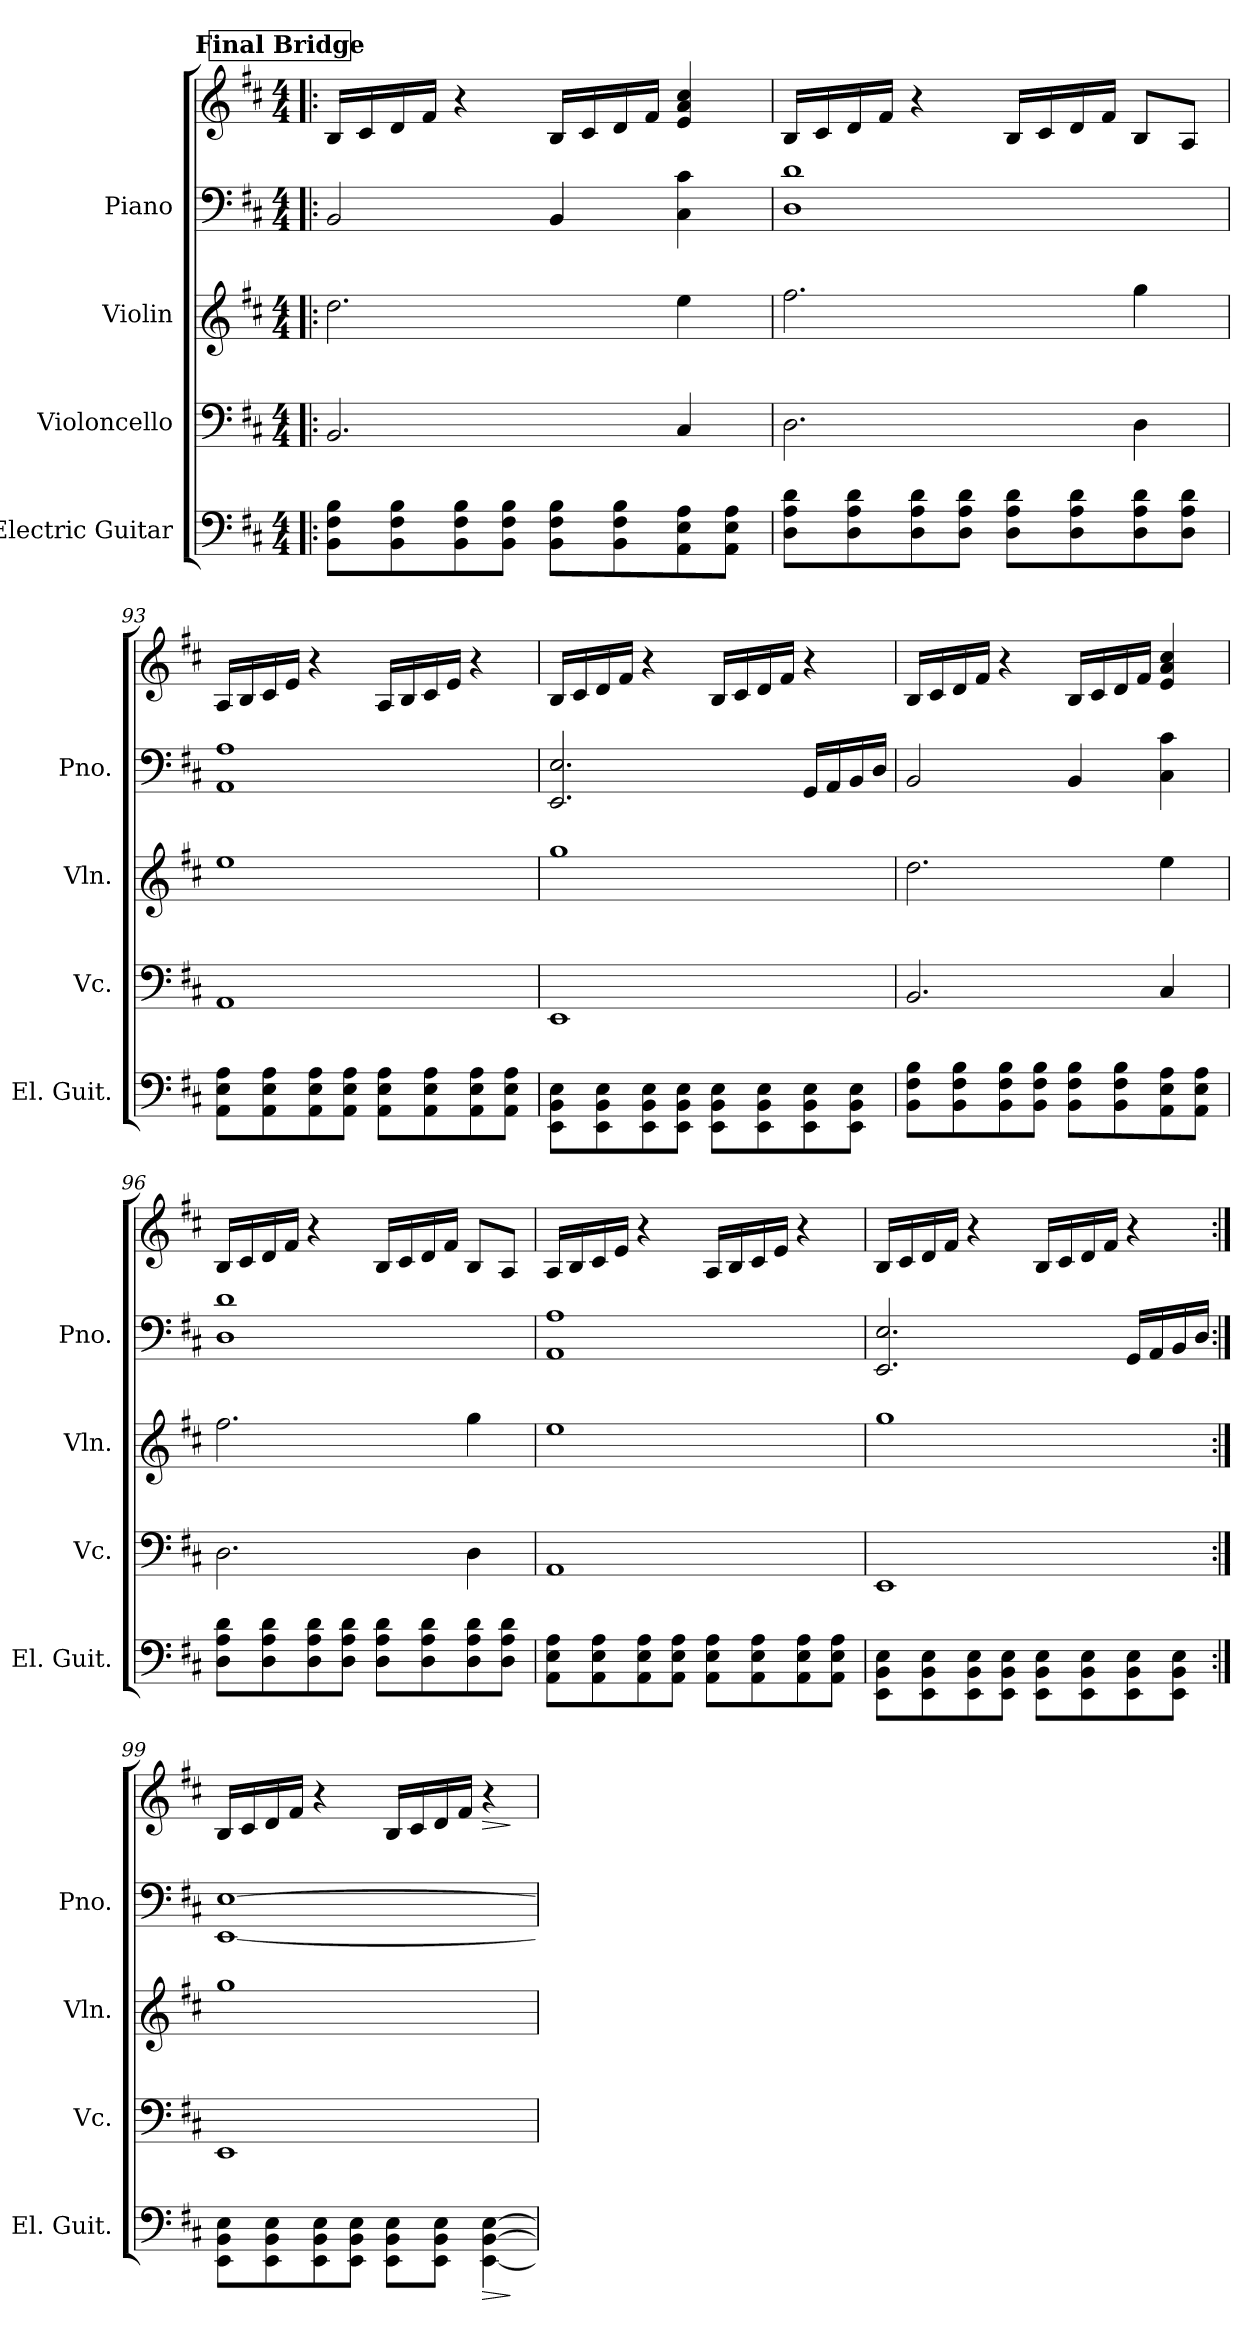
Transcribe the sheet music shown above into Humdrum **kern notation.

**kern	**dynam	**kern	**kern	**kern	**kern	**dynam
*part4	*part4	*part3	*part2	*part1	*part1	*part1
*staff5	*staff5	*staff4	*staff3	*staff2	*staff1	*staff1/2
*I"Electric Guitar	*	*I"Violoncello	*I"Violin	*I"Piano	*	*
*I'El. Guit.	*	*I'Vc.	*I'Vln.	*I'Pno.	*	*
!!LO:LB:g=z
*	*	*clefF4	*clefG2	*clefF4	*clefG2	*
*k[f#c#]	*	*k[f#c#]	*k[f#c#]	*k[f#c#]	*k[f#c#]	*
*M4/4	*	*M4/4	*M4/4	*M4/4	*M4/4	*
!!LO:REH:place=s1:a:B:fs=14:t=Final Bridge
=91!|:	=91!|:	=91!|:	=91!|:	=91!|:	=91!|:	=91!|:
8BB\ 8F#\ 8B\L	.	2.BB/	2.dd\	2BB/	16B/LL	.
.	.	.	.	.	16c#/	.
8BB\ 8F#\ 8B\	.	.	.	.	16d/	.
.	.	.	.	.	16f#/JJ	.
8BB\ 8F#\ 8B\	.	.	.	.	4r	.
8BB\ 8F#\ 8B\J	.	.	.	.	.	.
8BB\ 8F#\ 8B\L	.	.	.	4BB/	16B/LL	.
.	.	.	.	.	16c#/	.
8BB\ 8F#\ 8B\	.	.	.	.	16d/	.
.	.	.	.	.	16f#/JJ	.
8AA\ 8E\ 8A\	.	4C#/	4ee\	4C#\ 4c#\	4e/ 4a/ 4cc#/	.
8AA\ 8E\ 8A\J	.	.	.	.	.	.
=92	=92	=92	=92	=92	=92	=92
8D\ 8A\ 8d\L	.	2.D\	2.ff#\	1D 1d	16B/LL	.
.	.	.	.	.	16c#/	.
8D\ 8A\ 8d\	.	.	.	.	16d/	.
.	.	.	.	.	16f#/JJ	.
8D\ 8A\ 8d\	.	.	.	.	4r	.
8D\ 8A\ 8d\J	.	.	.	.	.	.
8D\ 8A\ 8d\L	.	.	.	.	16B/LL	.
.	.	.	.	.	16c#/	.
8D\ 8A\ 8d\	.	.	.	.	16d/	.
.	.	.	.	.	16f#/JJ	.
8D\ 8A\ 8d\	.	4D\	4gg\	.	8B/L	.
8D\ 8A\ 8d\J	.	.	.	.	8A/J	.
=93	=93	=93	=93	=93	=93	=93
8AA\ 8E\ 8A\L	.	1AA	1ee	1AA 1A	16A/LL	.
.	.	.	.	.	16B/	.
8AA\ 8E\ 8A\	.	.	.	.	16c#/	.
.	.	.	.	.	16e/JJ	.
8AA\ 8E\ 8A\	.	.	.	.	4r	.
8AA\ 8E\ 8A\J	.	.	.	.	.	.
8AA\ 8E\ 8A\L	.	.	.	.	16A/LL	.
.	.	.	.	.	16B/	.
8AA\ 8E\ 8A\	.	.	.	.	16c#/	.
.	.	.	.	.	16e/JJ	.
8AA\ 8E\ 8A\	.	.	.	.	4r	.
8AA\ 8E\ 8A\J	.	.	.	.	.	.
!!LO:PB:g=z
=94	=94	=94	=94	=94	=94	=94
8EE\ 8BB\ 8E\L	.	1EE	1gg	2.EE/ 2.E/	16B/LL	.
.	.	.	.	.	16c#/	.
8EE\ 8BB\ 8E\	.	.	.	.	16d/	.
.	.	.	.	.	16f#/JJ	.
8EE\ 8BB\ 8E\	.	.	.	.	4r	.
8EE\ 8BB\ 8E\J	.	.	.	.	.	.
8EE\ 8BB\ 8E\L	.	.	.	.	16B/LL	.
.	.	.	.	.	16c#/	.
8EE\ 8BB\ 8E\	.	.	.	.	16d/	.
.	.	.	.	.	16f#/JJ	.
8EE\ 8BB\ 8E\	.	.	.	16GG/LL	4r	.
.	.	.	.	16AA/	.	.
8EE\ 8BB\ 8E\J	.	.	.	16BB/	.	.
.	.	.	.	16D/JJ	.	.
=95	=95	=95	=95	=95	=95	=95
8BB\ 8F#\ 8B\L	.	2.BB/	2.dd\	2BB/	16B/LL	.
.	.	.	.	.	16c#/	.
8BB\ 8F#\ 8B\	.	.	.	.	16d/	.
.	.	.	.	.	16f#/JJ	.
8BB\ 8F#\ 8B\	.	.	.	.	4r	.
8BB\ 8F#\ 8B\J	.	.	.	.	.	.
8BB\ 8F#\ 8B\L	.	.	.	4BB/	16B/LL	.
.	.	.	.	.	16c#/	.
8BB\ 8F#\ 8B\	.	.	.	.	16d/	.
.	.	.	.	.	16f#/JJ	.
8AA\ 8E\ 8A\	.	4C#/	4ee\	4C#\ 4c#\	4e/ 4a/ 4cc#/	.
8AA\ 8E\ 8A\J	.	.	.	.	.	.
=96	=96	=96	=96	=96	=96	=96
8D\ 8A\ 8d\L	.	2.D\	2.ff#\	1D 1d	16B/LL	.
.	.	.	.	.	16c#/	.
8D\ 8A\ 8d\	.	.	.	.	16d/	.
.	.	.	.	.	16f#/JJ	.
8D\ 8A\ 8d\	.	.	.	.	4r	.
8D\ 8A\ 8d\J	.	.	.	.	.	.
8D\ 8A\ 8d\L	.	.	.	.	16B/LL	.
.	.	.	.	.	16c#/	.
8D\ 8A\ 8d\	.	.	.	.	16d/	.
.	.	.	.	.	16f#/JJ	.
8D\ 8A\ 8d\	.	4D\	4gg\	.	8B/L	.
8D\ 8A\ 8d\J	.	.	.	.	8A/J	.
!!LO:LB:g=z
=97	=97	=97	=97	=97	=97	=97
8AA\ 8E\ 8A\L	.	1AA	1ee	1AA 1A	16A/LL	.
.	.	.	.	.	16B/	.
8AA\ 8E\ 8A\	.	.	.	.	16c#/	.
.	.	.	.	.	16e/JJ	.
8AA\ 8E\ 8A\	.	.	.	.	4r	.
8AA\ 8E\ 8A\J	.	.	.	.	.	.
8AA\ 8E\ 8A\L	.	.	.	.	16A/LL	.
.	.	.	.	.	16B/	.
8AA\ 8E\ 8A\	.	.	.	.	16c#/	.
.	.	.	.	.	16e/JJ	.
8AA\ 8E\ 8A\	.	.	.	.	4r	.
8AA\ 8E\ 8A\J	.	.	.	.	.	.
=98	=98	=98	=98	=98	=98	=98
8EE\ 8BB\ 8E\L	.	1EE	1gg	2.EE/ 2.E/	16B/LL	.
.	.	.	.	.	16c#/	.
8EE\ 8BB\ 8E\	.	.	.	.	16d/	.
.	.	.	.	.	16f#/JJ	.
8EE\ 8BB\ 8E\	.	.	.	.	4r	.
8EE\ 8BB\ 8E\J	.	.	.	.	.	.
8EE\ 8BB\ 8E\L	.	.	.	.	16B/LL	.
.	.	.	.	.	16c#/	.
8EE\ 8BB\ 8E\	.	.	.	.	16d/	.
.	.	.	.	.	16f#/JJ	.
8EE\ 8BB\ 8E\	.	.	.	16GG/LL	4r	.
.	.	.	.	16AA/	.	.
8EE\ 8BB\ 8E\J	.	.	.	16BB/	.	.
.	.	.	.	16D/JJ	.	.
=99:|!	=99:|!	=99:|!	=99:|!	=99:|!	=99:|!	=99:|!
8EE\ 8BB\ 8E\L	.	1EE	1gg	[1EE [1E	16B/LL	.
.	.	.	.	.	16c#/	.
8EE\ 8BB\ 8E\	.	.	.	.	16d/	.
.	.	.	.	.	16f#/JJ	.
8EE\ 8BB\ 8E\	.	.	.	.	4r	.
8EE\ 8BB\ 8E\J	.	.	.	.	.	.
8EE\ 8BB\ 8E\L	.	.	.	.	16B/LL	.
.	.	.	.	.	16c#/	.
8EE\ 8BB\ 8E\J	.	.	.	.	16d/	.
.	.	.	.	.	16f#/JJ	.
!	!LO:HP:b	!	!	!	!	!LO:HP:b
[4EE\ [4BB\ [4E\	>	.	.	.	4r	>
.	]	.	.	.	.	]
=	=	=	=	=	=	=
*-	*-	*-	*-	*-	*-	*-
